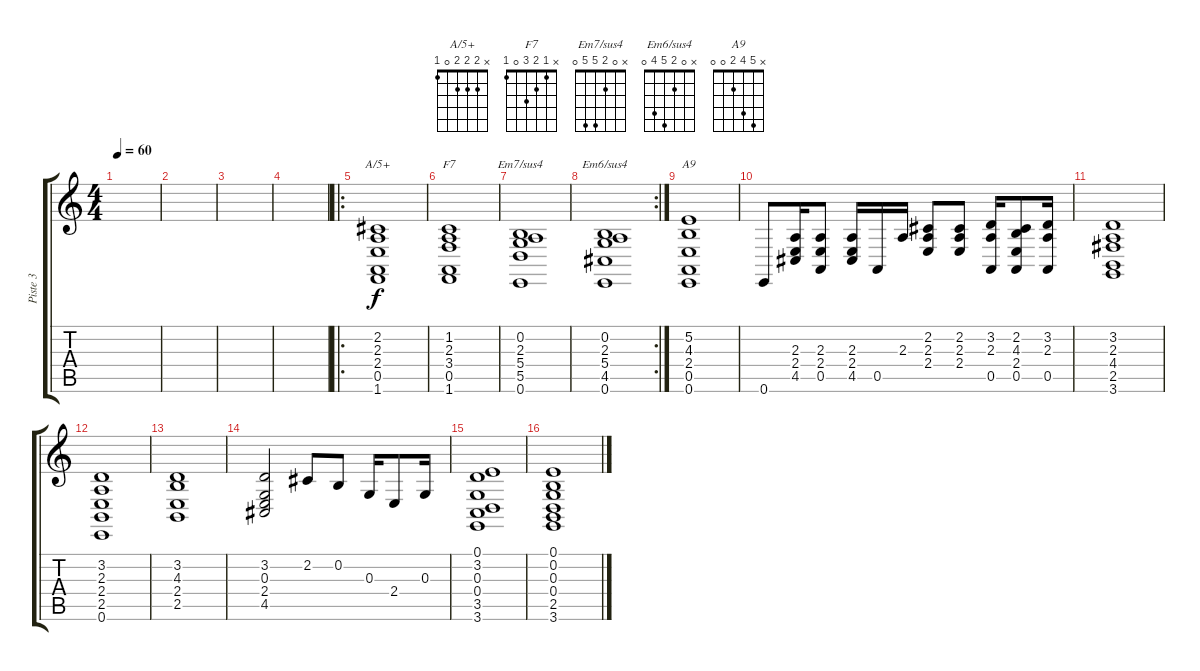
\track ("Piste 3" "Piste 3") {instrument acousticgrandpiano}
\staff {score tabs}
\tuning (E4 B3 G3 D3 A2 E2) {hide}
\chord ("A/5+" x 2 2 2 0 1)
\chord ("F7" x 1 2 3 0 1)
\chord ("Em7/sus4" x 0 2 5 5 0)
\chord ("Em6/sus4" x 0 2 5 4 0)
\chord ("A9" x 5 4 2 0 0)
\ts (4 4)
\tempo 60
\clef g2
\ks c
|
|
|
|
\ro
(2.2 2.3 2.4 0.5 1.6).1{ch "A/5+"} |
(1.2 2.3 3.4 0.5 1.6).1{ch "F7"} |
(0.2 2.3 5.4 5.5 0.6).1{ch "Em7/sus4"} |
\rc 2
(0.2 2.3 5.4 4.5 0.6).1{ch "Em6/sus4"} |
(5.2 4.3 2.4 0.5 0.6).1{ch "A9"} |
0.6.8 (2.3 2.4 4.5).16 (2.3 2.4 0.5).8 (2.3 2.4 4.5).16 0.5.16 2.3.16 (2.2 2.3 2.4).8 (2.2 2.3 2.4).8 (3.2 2.3 0.5).16 (2.2 4.3 2.4 0.5).8 (3.2 2.3 0.5).16 |
(3.2 2.3 4.4 2.5 3.6).1 |
(3.2 2.3 2.4 2.5 0.6).1 |
(3.2 4.3 2.4 2.5).1 |
(3.2 0.3 2.4 4.5).2 2.2.8 0.2.8 0.3.16 2.4.8 0.3.16 |
(0.1 3.2 0.3 0.4 3.5 3.6).1 |
(0.1 0.2 0.3 0.4 2.5 3.6).1
